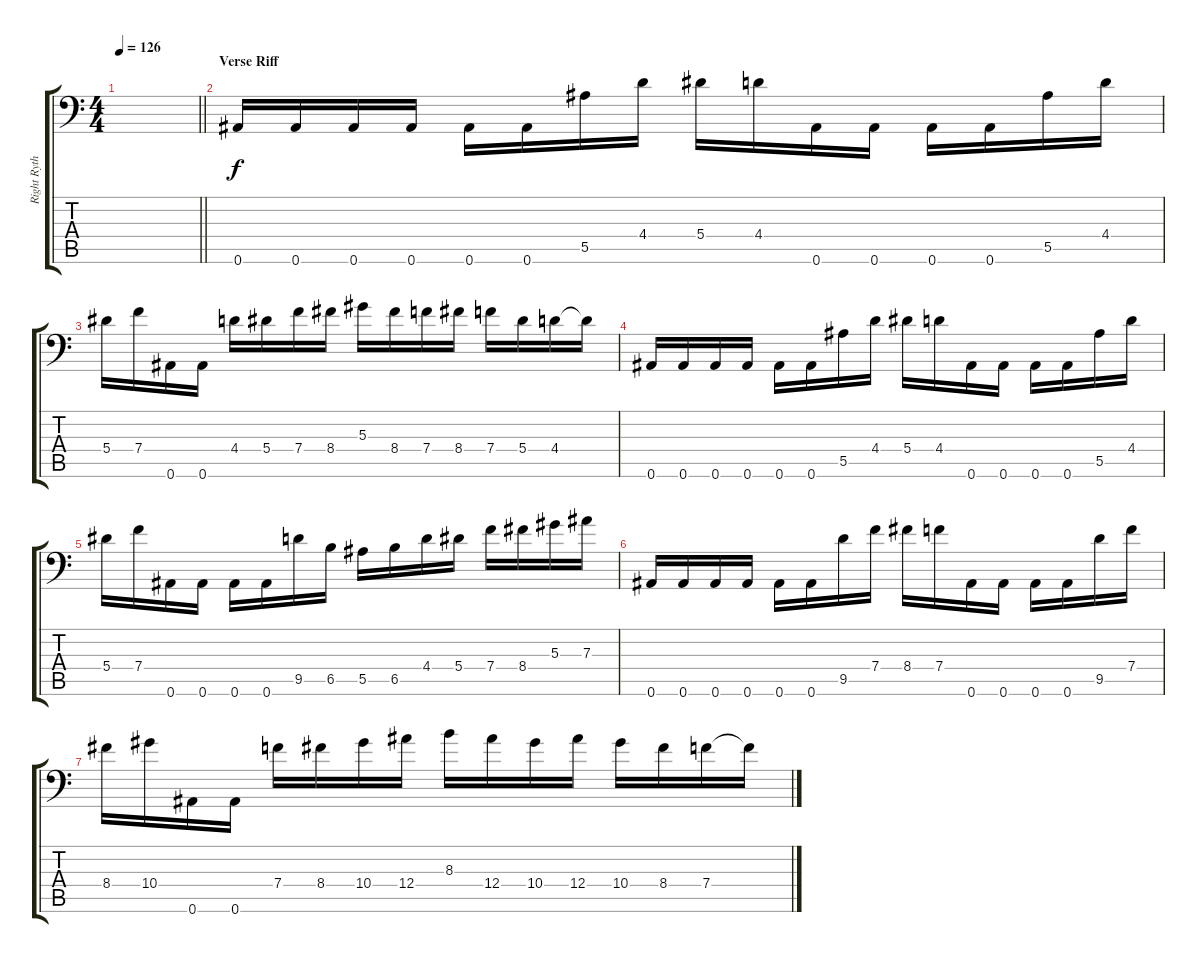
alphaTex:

\track ("Right Rythm" "Right Ryth") {instrument distortionguitar}
\staff {score tabs}
\tuning (C4 G3 Eb3 Bb2 F2 Bb1) {hide}
\ts (4 4)
\tempo 126
\clef f4
\barLineRight lightlight
\ks c
|
\section ("" "Verse Riff")
0.6.16 0.6.16 0.6.16 0.6.16 0.6.16 0.6.16 5.5.16 4.4.16 5.4.16 4.4.16 0.6.16 0.6.16 0.6.16 0.6.16 5.5.16 4.4.16 |
5.4.16 7.4.16 0.6.16 0.6.16 4.4.16 5.4.16 7.4.16 8.4.16 5.3.16 8.4.16 7.4.16 8.4.16 7.4.16 5.4.16 4.4.16 4.4{t}.16 |
0.6.16 0.6.16 0.6.16 0.6.16 0.6.16 0.6.16 5.5.16 4.4.16 5.4.16 4.4.16 0.6.16 0.6.16 0.6.16 0.6.16 5.5.16 4.4.16 |
5.4.16 7.4.16 0.6.16 0.6.16 0.6.16 0.6.16 9.5.16 6.5.16 5.5.16 6.5.16 4.4.16 5.4.16 7.4.16 8.4.16 5.3.16 7.3.16 |
0.6.16 0.6.16 0.6.16 0.6.16 0.6.16 0.6.16 9.5.16 7.4.16 8.4.16 7.4.16 0.6.16 0.6.16 0.6.16 0.6.16 9.5.16 7.4.16 |
8.4.16 10.4.16 0.6.16 0.6.16 7.4.16 8.4.16 10.4.16 12.4.16 8.3.16 12.4.16 10.4.16 12.4.16 10.4.16 8.4.16 7.4.16 7.4{t}.16
